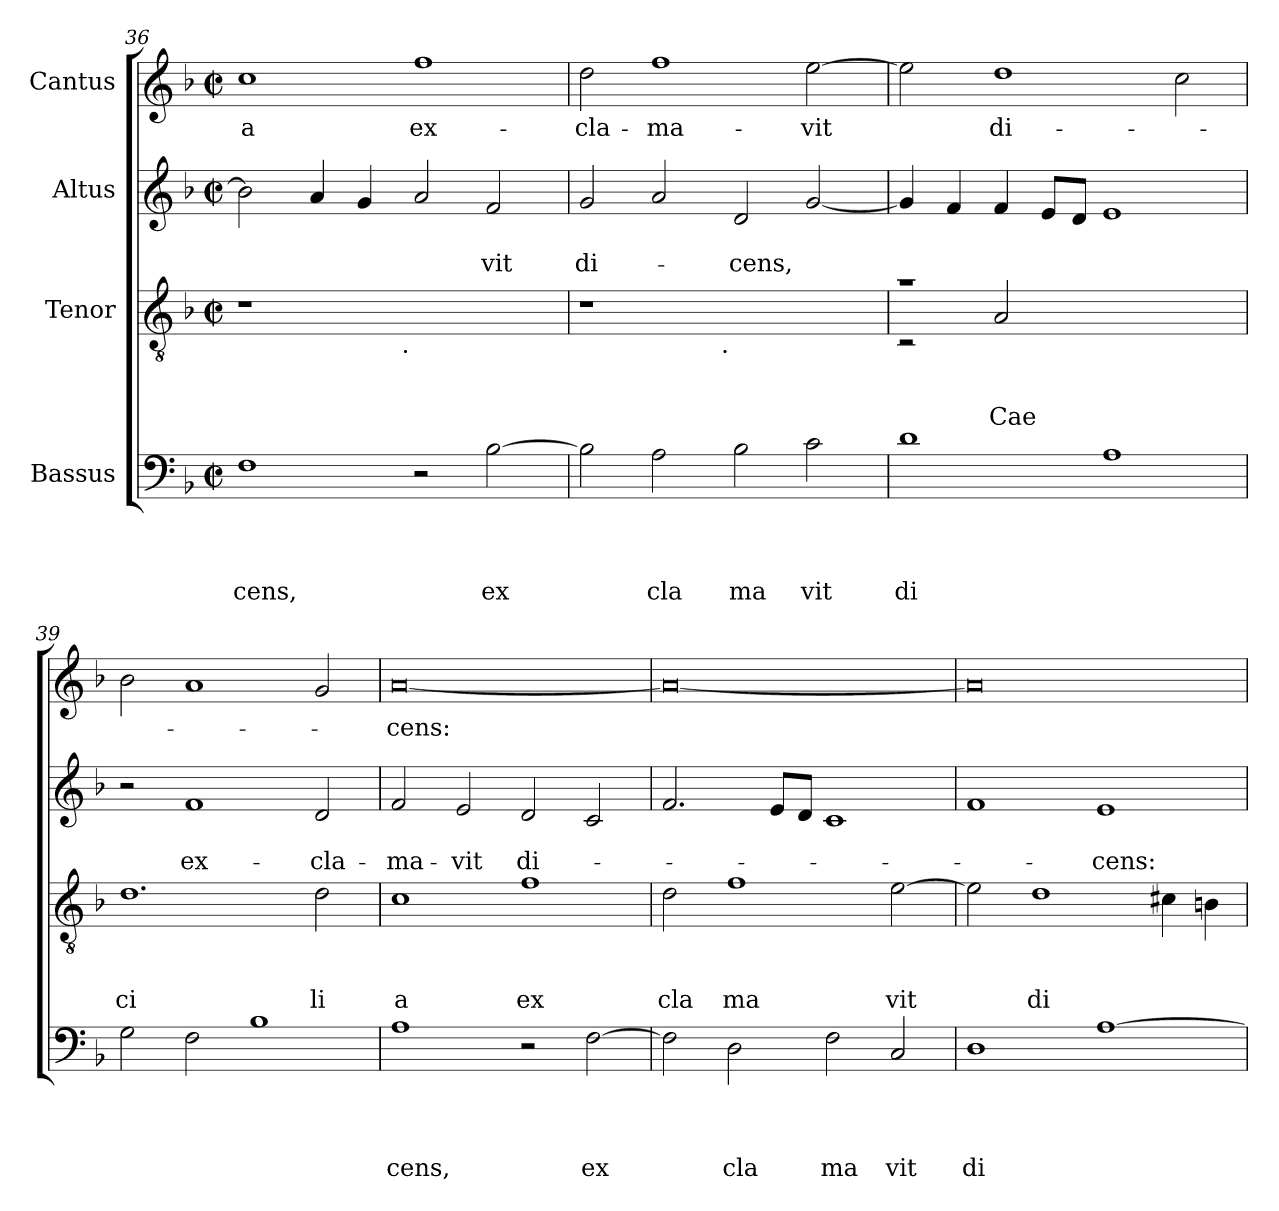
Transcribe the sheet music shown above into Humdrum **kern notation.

**kern	**text	**text	**text	**text	**kern	**text	**text	**text	**kern	**text	**text	**kern	**text
*part4	*part4	*part4	*part4	*part4	*part3	*part3	*part3	*part3	*part2	*part2	*part2	*part1	*part1
*staff4	*staff4	*staff4	*staff4	*staff4	*staff3	*staff3	*staff3	*staff3	*staff2	*staff2	*staff2	*staff1	*staff1
*I"Bassus	*	*	*	*	*I"Tenor	*	*	*	*I"Altus	*	*	*I"Cantus	*
*clefF4	*	*	*	*	*clefGv2	*	*	*	*clefG2	*	*	*clefG2	*
*k[b-]	*	*	*	*	*k[b-]	*	*	*	*k[b-]	*	*	*k[b-]	*
*F:	*	*	*	*	*F:	*	*	*	*F:	*	*	*F:	*
*M2/2	*	*	*	*	*M2/2	*	*	*	*M2/2	*	*	*M2/2	*
*met(c|)	*	*	*	*	*met(c|)	*	*	*	*met(c|)	*	*	*met(c|)	*
=36	=36	=36	=36	=36	=36	=36	=36	=36	=36	=36	=36	=36	=36
!	!	!	!	!LO:LY:b	!	!	!	!	!	!	!	!	!LO:LY:b
*	*	*	*	*	*^	*	*	*	*	*	*	*	*
1F	.	.	.	cens,	1r	2ryy	.	.	.	2b-\]	.	.	1cc	-a
.	.	.	.	.	.	4...ryy	.	.	.	4a/	.	.	.	.
.	.	.	.	.	.	.	.	.	.	4g/	.	.	.	.
!	!	!	!	!	!	!LO:TX:b:t=.	!	!	!	!	!	!	!	!
.	.	.	.	.	.	1ryy	.	.	.	.	.	.	.	.
!	!	!	!	!	!	!	!	!	!	!	!	!	!	!LO:LY:b
2r	.	.	.	.	1ryy	.	.	.	.	2a/	.	.	1ff	ex-
!	!	!	!	!LO:LY:b	!	!	!	!	!	!	!	!LO:LY:b	!	!
[>2B-\	.	.	.	ex	.	.	.	.	.	2f/	.	-vit	.	.
.	.	.	.	.	.	32ryy	.	.	.	.	.	.	.	.
=37	=37	=37	=37	=37	=37	=37	=37	=37	=37	=37	=37	=37	=37	=37
!	!	!	!	!	!	!	!	!	!	!	!	!LO:LY:b	!	!LO:LY:b
2B-\]	.	.	.	.	1r	2ryy	.	.	.	2g/	.	di-	2dd\	-cla-
!	!	!	!	!LO:LY:b	!	!	!	!	!	!	!	!	!	!LO:LY:b
2A\	.	.	.	cla	.	4...ryy	.	.	.	2a/	.	.	1ff	-ma-
!	!	!	!	!	!	!LO:TX:b:t=.	!	!	!	!	!	!	!	!
.	.	.	.	.	.	1ryy	.	.	.	.	.	.	.	.
!	!	!	!	!LO:LY:b	!	!	!	!	!	!	!	!LO:LY:b	!	!
2B-\	.	.	.	ma	1ryy	.	.	.	.	2d/	.	-cens,	.	.
!	!	!	!	!LO:LY:b	!	!	!	!	!	!	!	!	!	!LO:LY:b
2c\	.	.	.	vit	.	.	.	.	.	[<2g/	.	.	[>2ee\	-vit
.	.	.	.	.	.	32ryy	.	.	.	.	.	.	.	.
=38	=38	=38	=38	=38	=38	=38	=38	=38	=38	=38	=38	=38	=38	=38
!	!	!	!	!LO:LY:b	!	!	!	!	!	!	!	!	!	!
1d	.	.	.	di	1ra	2rC	.	.	.	4g/]	.	.	2ee\]	.
.	.	.	.	.	.	.	.	.	.	4f/	.	.	.	.
!	!	!	!	!	!	!	!	!	!LO:LY:b	!	!	!	!	!LO:LY:b
.	.	.	.	.	.	2A/	.	.	Cae	4f/	.	.	1dd	di-
.	.	.	.	.	.	.	.	.	.	8e/L	.	.	.	.
.	.	.	.	.	.	.	.	.	.	8d/J	.	.	.	.
1A	.	.	.	.	1ryy	1ryy	.	.	.	1e	.	.	.	.
.	.	.	.	.	.	.	.	.	.	.	.	.	2cc\	.
*	*	*	*	*	*v	*v	*	*	*	*	*	*	*	*
!!LO:LB:g=z
=39	=39	=39	=39	=39	=39	=39	=39	=39	=39	=39	=39	=39	=39
!	!	!	!	!	!	!	!	!LO:LY:b	!	!	!	!	!
2G\	.	.	.	.	1.d	.	.	ci	2r	.	.	2b-\	.
!	!	!	!	!	!	!	!	!	!	!	!LO:LY:b	!	!
2F\	.	.	.	.	.	.	.	.	1f	.	ex-	1a	.
1B-	.	.	.	.	.	.	.	.	.	.	.	.	.
!	!	!	!	!	!	!	!	!LO:LY:b	!	!	!LO:LY:b	!	!
.	.	.	.	.	2d\	.	.	li	2d/	.	-cla-	2g/	.
=40	=40	=40	=40	=40	=40	=40	=40	=40	=40	=40	=40	=40	=40
!	!	!	!	!LO:LY:b	!	!	!	!LO:LY:b	!	!	!LO:LY:b	!	!LO:LY:b
1A	.	.	.	cens,	1c	.	.	a	2f/	.	-ma-	[<0a	-cens:
!	!	!	!	!	!	!	!	!	!	!	!LO:LY:b	!	!
.	.	.	.	.	.	.	.	.	2e/	.	-vit	.	.
!	!	!	!	!	!	!	!	!LO:LY:b	!	!	!LO:LY:b	!	!
2r	.	.	.	.	1f	.	.	ex	2d/	.	di-	.	.
!	!	!	!	!LO:LY:b	!	!	!	!	!	!	!	!	!
[>2F\	.	.	.	ex	.	.	.	.	2c/	.	.	.	.
=41	=41	=41	=41	=41	=41	=41	=41	=41	=41	=41	=41	=41	=41
!	!	!	!	!	!	!	!	!LO:LY:b	!	!	!	!	!
2F\]	.	.	.	.	2d\	.	.	cla	2.f/	.	.	0a_	.
!	!	!	!	!LO:LY:b	!	!	!	!LO:LY:b	!	!	!	!	!
2D\	.	.	.	cla	1f	.	.	ma	.	.	.	.	.
.	.	.	.	.	.	.	.	.	8e/L	.	.	.	.
.	.	.	.	.	.	.	.	.	8d/J	.	.	.	.
!	!	!	!	!LO:LY:b	!	!	!	!	!	!	!	!	!
2F\	.	.	.	ma	.	.	.	.	1c	.	.	.	.
!	!	!	!	!LO:LY:b	!	!	!	!LO:LY:b	!	!	!	!	!
2C/	.	.	.	vit	[>2e\	.	.	vit	.	.	.	.	.
=42	=42	=42	=42	=42	=42	=42	=42	=42	=42	=42	=42	=42	=42
!	!	!	!	!LO:LY:b	!	!	!	!	!	!	!	!	!
1D	.	.	.	di	2e\]	.	.	.	1f	.	.	0a]	.
!	!	!	!	!	!	!	!	!LO:LY:b	!	!	!	!	!
.	.	.	.	.	1d	.	.	di	.	.	.	.	.
!	!	!	!	!	!	!	!	!	!	!	!LO:LY:b	!	!
[>1A	.	.	.	.	.	.	.	.	1e	.	-cens:	.	.
.	.	.	.	.	4c#\	.	.	.	.	.	.	.	.
.	.	.	.	.	4B\	.	.	.	.	.	.	.	.
=	=	=	=	=	=	=	=	=	=	=	=	=	=
*-	*-	*-	*-	*-	*-	*-	*-	*-	*-	*-	*-	*-	*-
